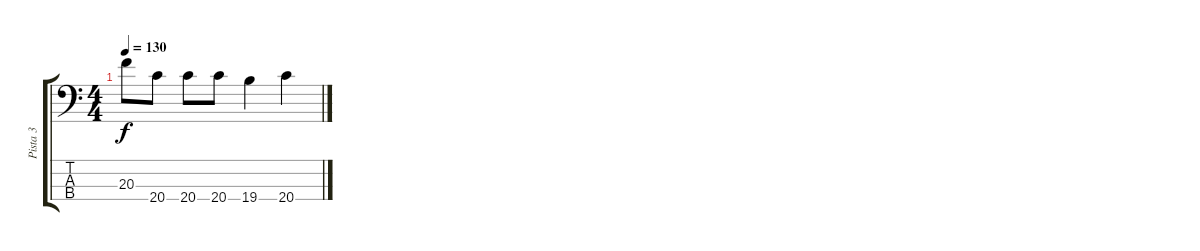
\track ("Pista 3" "Pista 3") {instrument electricbassfinger}
\staff {score tabs}
\tuning (G2 D2 A1 E1) {hide}
\ts (4 4)
\tempo 130
\clef f4
\ks c
20.3{t}.8{dy f} 20.4.8 20.4.8 20.4.8 19.4.4 20.4.4
